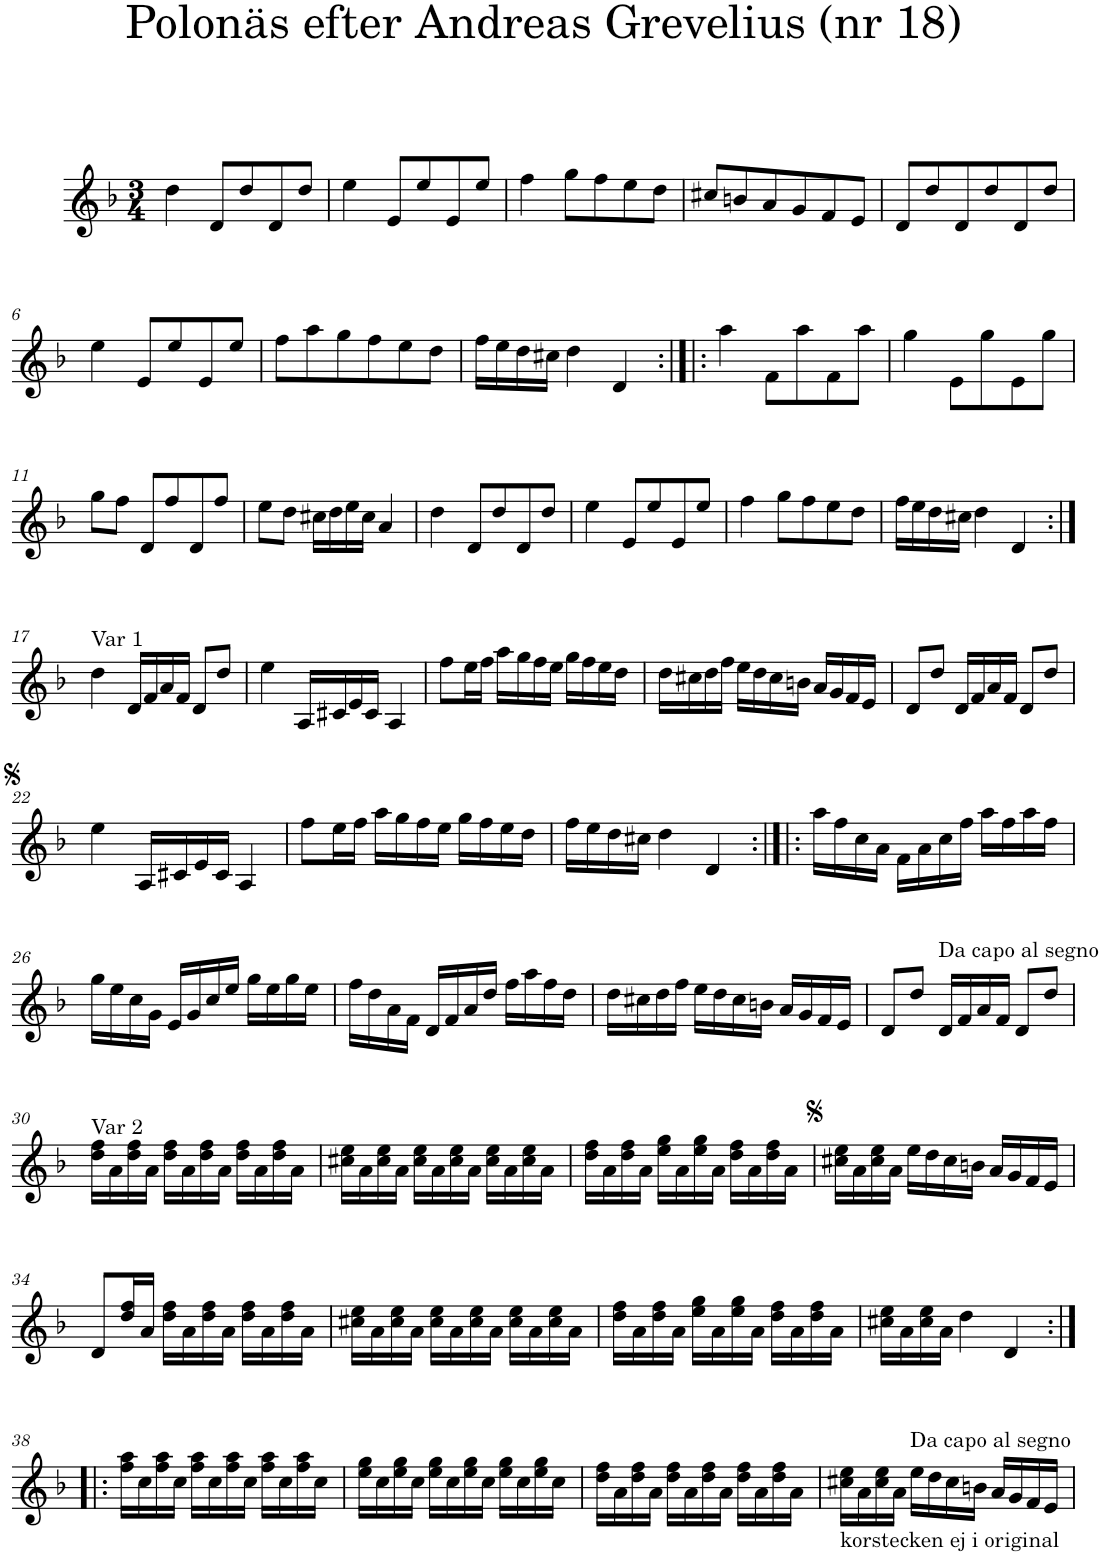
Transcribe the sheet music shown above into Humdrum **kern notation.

**kern
*part1
*staff1
*I"Piano
*I'Pno
*clefG2
*k[b-]
*d:
*M3/4
=1
4dd\
8d/L
8dd/
8d/
8dd/J
=2
4ee\
8e/L
8ee/
8e/
8ee/J
=3
4ff\
8gg\L
8ff\
8ee\
8dd\J
=4
8cc#X/L
8bn/
8a/
8g/
8f/
8e/J
=5
8d/L
8dd/
8d/
8dd/
8d/
8dd/J
!!LO:LB:g=z
=6
4ee\
8e/L
8ee/
8e/
8ee/J
=7
8ff\L
8aa\
8gg\
8ff\
8ee\
8dd\J
=8
16ff\LL
16ee\
16dd\
16cc#X\JJ
4dd\
4d/
=9:|!|:
4aa\
8f\L
8aa\
8f\
8aa\J
=10
4gg\
8e\L
8gg\
8e\
8gg\J
!!LO:LB:g=z
=11
8gg\L
8ff\J
8d/L
8ff/
8d/
8ff/J
=12
8ee\L
8dd\J
16cc#X\LL
16dd\
16ee\
16cc#\JJ
4a/
=13
4dd\
8d/L
8dd/
8d/
8dd/J
=14
4ee\
8e/L
8ee/
8e/
8ee/J
=15
4ff\
8gg\L
8ff\
8ee\
8dd\J
=16
16ff\LL
16ee\
16dd\
16cc#X\JJ
4dd\
4d/
!!LO:LB:g=z
=17:|!
!LO:TX:a:t=Var 1
4dd\
16d/LL
16f/
16a/
16f/JJ
8d/L
8dd/J
=18
4ee\
16A/LL
16c#X/
16e/
16c#/JJ
4A/
=19
8ff\L
16ee\L
16ff\JJ
16aa\LL
16gg\
16ff\
16ee\JJ
16gg\LL
16ff\
16ee\
16dd\JJ
=20
16dd\LL
16cc#X\
16dd\
16ff\JJ
16ee\LL
16dd\
16cc#\
16bn\JJ
16a/LL
16g/
16f/
16e/JJ
=21
8d/L
8dd/J
16d/LL
16f/
16a/
16f/JJ
8d/L
8dd/J
!!LO:LB:g=z
=22
4ee\
16A/LL
16c#X/
16e/
16c#/JJ
4A/
=23
8ff\L
16ee\L
16ff\JJ
16aa\LL
16gg\
16ff\
16ee\JJ
16gg\LL
16ff\
16ee\
16dd\JJ
=24
16ff\LL
16ee\
16dd\
16cc#X\JJ
4dd\
4d/
=25:|!|:
16aa\LL
16ff\
16cc\
16a\JJ
16f\LL
16a\
16cc\
16ff\JJ
16aa\LL
16ff\
16aa\
16ff\JJ
!!LO:LB:g=z
=26
16gg\LL
16ee\
16cc\
16g\JJ
16e/LL
16g/
16cc/
16ee/JJ
16gg\LL
16ee\
16gg\
16ee\JJ
=27
16ff\LL
16dd\
16a\
16f\JJ
16d/LL
16f/
16a/
16dd/JJ
16ff\LL
16aa\
16ff\
16dd\JJ
=28
16dd\LL
16cc#X\
16dd\
16ff\JJ
16ee\LL
16dd\
16cc#\
16bn\JJ
16a/LL
16g/
16f/
16e/JJ
=29
8d/L
8dd/J
!LO:TX:a:t=Da capo al segno
16d/LL
16f/
16a/
16f/JJ
8d/L
8dd/J
!!LO:LB:g=z
=30
!LO:TX:a:t=Var 2
16dd\ 16ff\LL
16a\
16dd\ 16ff\
16a\JJ
16dd\ 16ff\LL
16a\
16dd\ 16ff\
16a\JJ
16dd\ 16ff\LL
16a\
16dd\ 16ff\
16a\JJ
=31
16cc#X\ 16ee\LL
16a\
16cc#\ 16ee\
16a\JJ
16cc#\ 16ee\LL
16a\
16cc#\ 16ee\
16a\JJ
16cc#\ 16ee\LL
16a\
16cc#\ 16ee\
16a\JJ
=32
16dd\ 16ff\LL
16a\
16dd\ 16ff\
16a\JJ
16ee\ 16gg\LL
16a\
16ee\ 16gg\
16a\JJ
16dd\ 16ff\LL
16a\
16dd\ 16ff\
16a\JJ
=33
16cc#X\ 16ee\LL
16a\
16cc#\ 16ee\
16a\JJ
16ee\LL
16dd\
16cc#\
16bn\JJ
16a/LL
16g/
16f/
16e/JJ
!!LO:LB:g=z
=34
8d/L
16dd/ 16ff/L
16a/JJ
16dd\ 16ff\LL
16a\
16dd\ 16ff\
16a\JJ
16dd\ 16ff\LL
16a\
16dd\ 16ff\
16a\JJ
=35
16cc#X\ 16ee\LL
16a\
16cc#\ 16ee\
16a\JJ
16cc#\ 16ee\LL
16a\
16cc#\ 16ee\
16a\JJ
16cc#\ 16ee\LL
16a\
16cc#\ 16ee\
16a\JJ
=36
16dd\ 16ff\LL
16a\
16dd\ 16ff\
16a\JJ
16ee\ 16gg\LL
16a\
16ee\ 16gg\
16a\JJ
16dd\ 16ff\LL
16a\
16dd\ 16ff\
16a\JJ
=37
16cc#X\ 16ee\LL
16a\
16cc#\ 16ee\
16a\JJ
4dd\
4d/
!!LO:LB:g=z
=38:|!|:
16ff\ 16aa\LL
16cc\
16ff\ 16aa\
16cc\JJ
16ff\ 16aa\LL
16cc\
16ff\ 16aa\
16cc\JJ
16ff\ 16aa\LL
16cc\
16ff\ 16aa\
16cc\JJ
=39
16ee\ 16gg\LL
16cc\
16ee\ 16gg\
16cc\JJ
16ee\ 16gg\LL
16cc\
16ee\ 16gg\
16cc\JJ
16ee\ 16gg\LL
16cc\
16ee\ 16gg\
16cc\JJ
=40
16dd\ 16ff\LL
16a\
16dd\ 16ff\
16a\JJ
16dd\ 16ff\LL
16a\
16dd\ 16ff\
16a\JJ
16dd\ 16ff\LL
16a\
16dd\ 16ff\
16a\JJ
=41
!LO:TX:b:t=korstecken ej i original
16cc#X\ 16ee\LL
16a\
16cc#\ 16ee\
16a\JJ
!LO:TX:a:t=Da capo al segno
16ee\LL
16dd\
16cc#\
16bn\JJ
16a/LL
16g/
16f/
16e/JJ
=
*-
